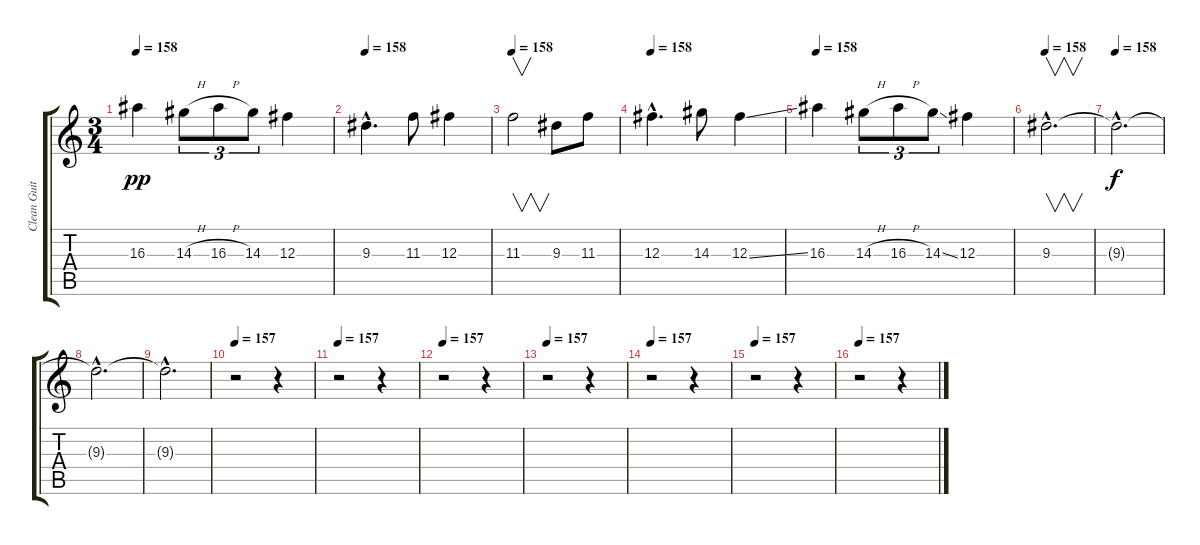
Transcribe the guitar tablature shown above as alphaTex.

\track ("Clean Guitar Harmony" "Clean Guit") {instrument electricguitarclean}
\staff {score tabs}
\tuning (Eb4 Bb3 Gb3 Db3 Ab2 Eb2) {hide}
\ts (3 4)
\tempo 158
\clef g2
\ks c
16.3.4{dy pp} 14.3{h}.8{tu (3 2)} 16.3{h}.8{tu (3 2)} 14.3.8{tu (3 2)} 12.3.4 |
\tempo 158
9.3{hac}.4{d} 11.3.8 12.3.4 |
\tempo 158
11.3.2{v} 9.3.8 11.3.8 |
\tempo 158
12.3{hac}.4{d} 14.3.8 12.3{ss}.4 |
\tempo 158
16.3.4 14.3{h}.8{tu (3 2)} 16.3{h}.8{tu (3 2)} 14.3{ss}.8{tu (3 2)} 12.3.4 |
\tempo 158
9.3{hac}.2{v d} |
\tempo 158
9.3{hac t}.2{d dy f} |
9.3{hac t}.2{d} |
9.3{hac t}.2{d} |
\tempo 157
r.2 r.4 |
\tempo 157
r.2 r.4 |
\tempo 157
r.2 r.4 |
\tempo 157
r.2 r.4 |
\tempo 157
r.2 r.4 |
\tempo 157
r.2 r.4 |
\tempo 157
r.2 r.4
